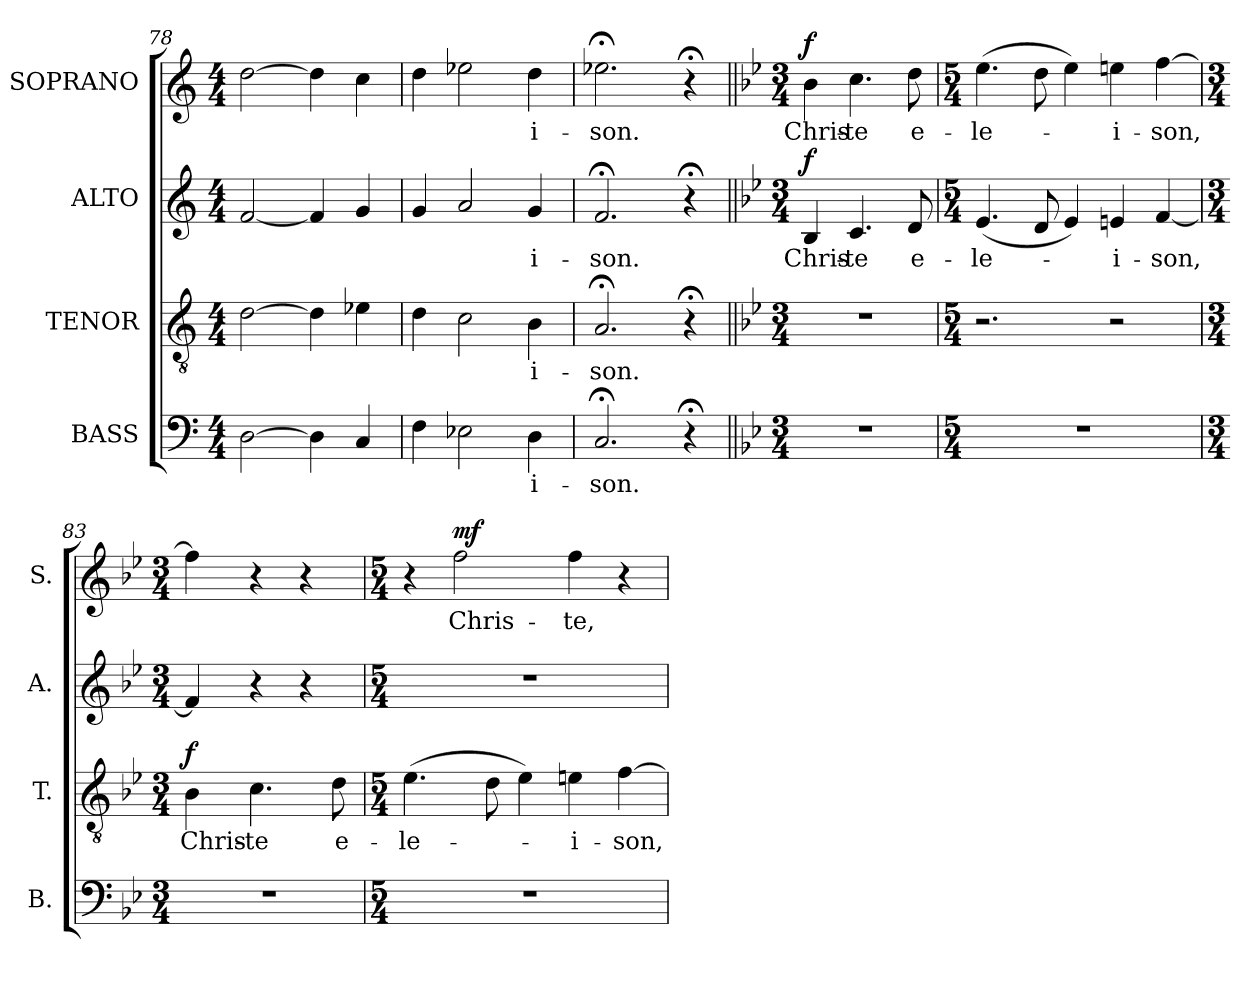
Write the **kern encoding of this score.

**kern	**text	**kern	**text	**dynam	**kern	**text	**dynam	**kern	**text	**dynam
*part4	*part4	*part3	*part3	*part3	*part2	*part2	*part2	*part1	*part1	*part1
*staff4	*staff4	*staff3	*staff3	*staff3	*staff2	*staff2	*staff2	*staff1	*staff1	*staff1
*I"BASS	*	*I"TENOR	*	*	*I"ALTO	*	*	*I"SOPRANO	*	*
*I'B.	*	*I'T.	*	*	*I'A.	*	*	*I'S.	*	*
*clefF4	*	*clefGv2	*	*	*clefG2	*	*	*clefG2	*	*
*	*	*ITrd7c12	*	*	*	*	*	*	*	*
*k[]	*	*k[]	*	*	*k[]	*	*	*k[]	*	*
*C:	*	*C:	*	*	*C:	*	*	*C:	*	*
*M4/4	*	*M4/4	*	*	*M4/4	*	*	*M4/4	*	*
=78	=78	=78	=78	=78	=78	=78	=78	=78	=78	=78
[>2Di\	.	[>2Di\	.	.	[<2fi/	.	.	[>2ddi\	.	.
4Di\]	.	4Di\]	.	.	4fi/]	.	.	4ddi\]	.	.
4Ci/	.	4E-Xi\	.	.	4gi/	.	.	4cci\	.	.
!!LO:LB:g=z
=79	=79	=79	=79	=79	=79	=79	=79	=79	=79	=79
4Fi\	.	4Di\	.	.	4gi/	.	.	4ddi\	.	.
2E-Xi\	.	2Ci\	.	.	2ai/	.	.	2ee-Xi\	.	.
!	!LO:LY:b:color=#000000	!	!	!	!	!	!	!	!	!
!	!	!	!LO:LY:b:color=#000000	!	!	!	!	!	!	!
!	!	!	!	!	!	!LO:LY:b:color=#000000	!	!	!	!
!	!	!	!	!	!	!	!	!	!LO:LY:b:color=#000000	!
4Di\	-i-	4BBi\	-i-	.	4gi/	-i-	.	4ddi\	-i-	.
=80	=80	=80	=80	=80	=80	=80	=80	=80	=80	=80
!	!LO:LY:b:color=#000000	!	!	!	!	!	!	!	!	!
!	!	!	!LO:LY:b:color=#000000	!	!	!	!	!	!	!
!	!	!	!	!	!	!LO:LY:b:color=#000000	!	!	!	!
!	!	!	!	!	!	!	!	!	!LO:LY:b:color=#000000	!
2.C;i/	-son.	2.AA;i/	-son.	.	2.f;i/	-son.	.	2.ee-X;i\	-son.	.
4r;	.	4r;	.	.	4r;	.	.	4r;	.	.
=81||	=81||	=81||	=81||	=81||	=81||	=81||	=81||	=81||	=81||	=81||
*k[b-e-]	*	*k[b-e-]	*	*	*k[b-e-]	*	*	*k[b-e-]	*	*
*B-:	*	*B-:	*	*	*B-:	*	*	*B-:	*	*
*M3/4	*	*M3/4	*	*	*M3/4	*	*	*M3/4	*	*
!LO:N:vis=1	!	!LO:N:vis=1	!	!	!	!	!	!	!	!
!	!	!	!	!	!	!LO:LY:b:color=#000000	!	!	!	!
!	!	!	!	!	!	!	!	!	!LO:LY:b:color=#000000	!
2.r	.	2.r	.	.	4B-i/	Chris-	f	4b-i\	Chris-	f
!	!	!	!	!	!	!LO:LY:b:color=#000000	!	!	!	!
!	!	!	!	!	!	!	!	!	!LO:LY:b:color=#000000	!
.	.	.	.	.	4.ci/	-te	.	4.cci\	-te	.
!	!	!	!	!	!	!LO:LY:b:color=#000000	!	!	!	!
!	!	!	!	!	!	!	!	!	!LO:LY:b:color=#000000	!
.	.	.	.	.	8di/	e-	.	8ddi\	e-	.
=82	=82	=82	=82	=82	=82	=82	=82	=82	=82	=82
*M5/4	*	*M5/4	*	*	*M5/4	*	*	*M5/4	*	*
!LO:N:vis=1	!	!	!	!	!	!	!	!	!	!
!	!	!	!	!	!	!LO:LY:b:color=#000000	!	!	!	!
!	!	!	!	!	!	!	!	!	!LO:LY:b:color=#000000	!
4%5r	.	2.r	.	.	(4.e-i/	-le-	.	(4.ee-i\	-le-	.
.	.	.	.	.	8di/	.	.	8ddi\	.	.
.	.	.	.	.	4e-i/)	.	.	4ee-i\)	.	.
!	!	!	!	!	!	!LO:LY:b:color=#000000	!	!	!	!
!	!	!	!	!	!	!	!	!	!LO:LY:b:color=#000000	!
.	.	2r	.	.	4eni/	-i-	.	4eeni\	-i-	.
!	!	!	!	!	!	!LO:LY:b:color=#000000	!	!	!	!
!	!	!	!	!	!	!	!	!	!LO:LY:b:color=#000000	!
.	.	.	.	.	[<4fi/	-son,	.	[>4ffi\	-son,	.
=83	=83	=83	=83	=83	=83	=83	=83	=83	=83	=83
*M3/4	*	*M3/4	*	*	*M3/4	*	*	*M3/4	*	*
!LO:N:vis=1	!	!	!	!	!	!	!	!	!	!
!	!	!	!LO:LY:b:color=#000000	!	!	!	!	!	!	!
2.r	.	4BB-i\	Chris-	f	4fi/]	.	.	4ffi\]	.	.
!	!	!	!LO:LY:b:color=#000000	!	!	!	!	!	!	!
.	.	4.Ci\	-te	.	4r	.	.	4r	.	.
.	.	.	.	.	4r	.	.	4r	.	.
!	!	!	!LO:LY:b:color=#000000	!	!	!	!	!	!	!
.	.	8Di\	e-	.	.	.	.	.	.	.
=84	=84	=84	=84	=84	=84	=84	=84	=84	=84	=84
*M5/4	*	*M5/4	*	*	*M5/4	*	*	*M5/4	*	*
!LO:N:vis=1	!	!	!	!	!	!	!	!	!	!
!	!	!	!LO:LY:b:color=#000000	!	!LO:N:vis=1	!	!	!	!	!
4%5r	.	(4.E-i\	-le-	.	4%5r	.	.	4r	.	.
!	!	!	!	!	!	!	!	!	!LO:LY:b:color=#000000	!
.	.	.	.	.	.	.	.	2ffi\	Chris-	mf
.	.	8Di\	.	.	.	.	.	.	.	.
.	.	4E-i\)	.	.	.	.	.	.	.	.
!	!	!	!LO:LY:b:color=#000000	!	!	!	!	!	!	!
!	!	!	!	!	!	!	!	!	!LO:LY:b:color=#000000	!
.	.	4Eni\	-i-	.	.	.	.	4ffi\	-te,	.
!	!	!	!LO:LY:b:color=#000000	!	!	!	!	!	!	!
.	.	[>4Fi\	-son,	.	.	.	.	4r	.	.
=	=	=	=	=	=	=	=	=	=	=
*-	*-	*-	*-	*-	*-	*-	*-	*-	*-	*-
